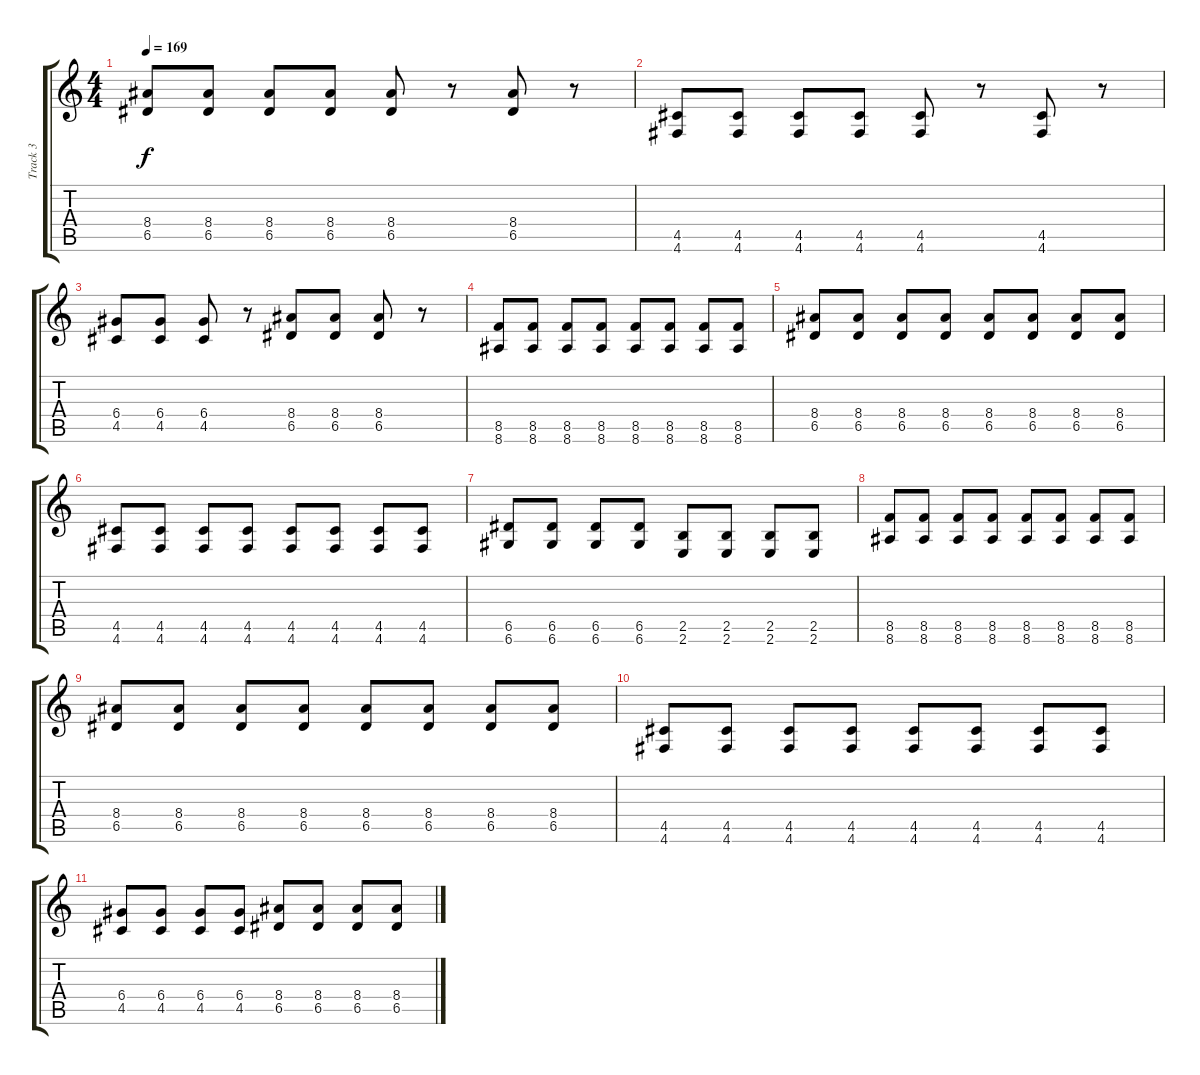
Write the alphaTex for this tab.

\track ("Track 3" "Track 3") {instrument overdrivenguitar}
\staff {score tabs}
\tuning (E4 B3 G3 D3 A2 D2) {hide}
\ts (4 4)
\tempo 169
\clef g2
\ks c
(8.4 6.5).8{dy f} (8.4 6.5).8 (8.4 6.5).8 (8.4 6.5).8 (8.4 6.5).8 r.8 (8.4 6.5).8 r.8 |
(4.5 4.6).8 (4.5 4.6).8 (4.5 4.6).8 (4.5 4.6).8 (4.5 4.6).8 r.8 (4.5 4.6).8 r.8 |
(6.4 4.5).8 (6.4 4.5).8 (6.4 4.5).8 r.8 (8.4 6.5).8 (8.4 6.5).8 (8.4 6.5).8 r.8 |
(8.5 8.6).8 (8.5 8.6).8 (8.5 8.6).8 (8.5 8.6).8 (8.5 8.6).8 (8.5 8.6).8 (8.5 8.6).8 (8.5 8.6).8 |
(8.4 6.5).8 (8.4 6.5).8 (8.4 6.5).8 (8.4 6.5).8 (8.4 6.5).8 (8.4 6.5).8 (8.4 6.5).8 (8.4 6.5).8 |
(4.5 4.6).8 (4.5 4.6).8 (4.5 4.6).8 (4.5 4.6).8 (4.5 4.6).8 (4.5 4.6).8 (4.5 4.6).8 (4.5 4.6).8 |
(6.5 6.6).8 (6.5 6.6).8 (6.5 6.6).8 (6.5 6.6).8 (2.5 2.6).8 (2.5 2.6).8 (2.5 2.6).8 (2.5 2.6).8 |
(8.5 8.6).8 (8.5 8.6).8 (8.5 8.6).8 (8.5 8.6).8 (8.5 8.6).8 (8.5 8.6).8 (8.5 8.6).8 (8.5 8.6).8 |
(8.4 6.5).8 (8.4 6.5).8 (8.4 6.5).8 (8.4 6.5).8 (8.4 6.5).8 (8.4 6.5).8 (8.4 6.5).8 (8.4 6.5).8 |
(4.5 4.6).8 (4.5 4.6).8 (4.5 4.6).8 (4.5 4.6).8 (4.5 4.6).8 (4.5 4.6).8 (4.5 4.6).8 (4.5 4.6).8 |
(6.4 4.5).8 (6.4 4.5).8 (6.4 4.5).8 (6.4 4.5).8 (8.4 6.5).8 (8.4 6.5).8 (8.4 6.5).8 (8.4 6.5).8
